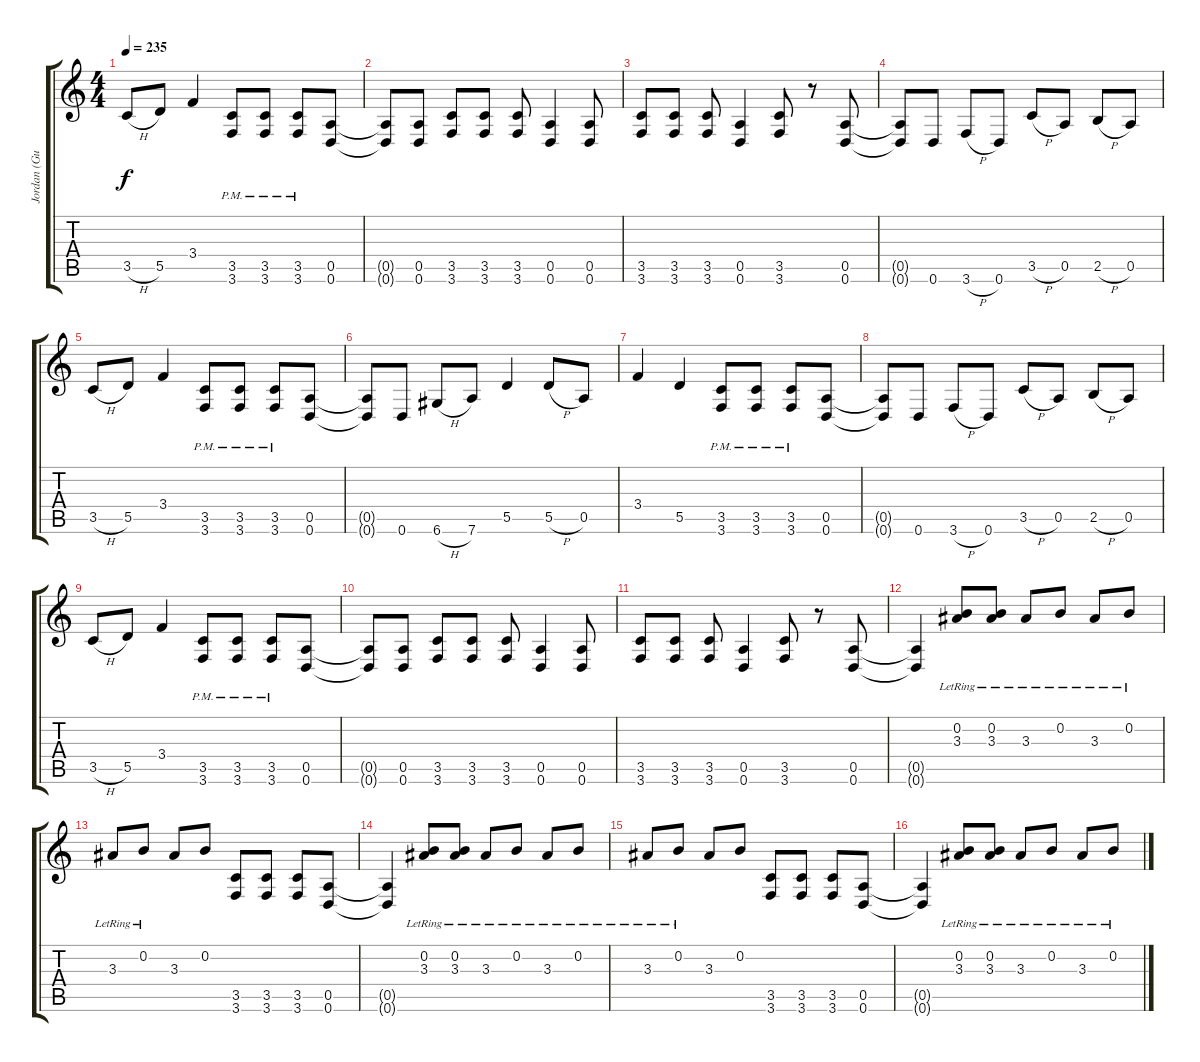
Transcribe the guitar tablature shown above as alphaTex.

\track ("Jordan (Guitar left)" "Jordan (Gu") {instrument distortionguitar}
\staff {score tabs}
\tuning (E4 B3 G3 D3 A2 D2) {hide}
\ts (4 4)
\tempo 235
\clef g2
\ks c
3.5{h}.8{dy f} 5.5.8 3.4.4 (3.5{pm} 3.6{pm}).8 (3.5{pm} 3.6{pm}).8 (3.5{pm} 3.6{pm}).8 (0.5 0.6).8 |
(0.5{t} 0.6{t}).8 (0.5 0.6).8 (3.5 3.6).8 (3.5 3.6).8 (3.5 3.6).8 (0.5 0.6).4 (0.5 0.6).8 |
(3.5 3.6).8 (3.5 3.6).8 (3.5 3.6).8 (0.5 0.6).4 (3.5 3.6).8 r.8 (0.5 0.6).8 |
(0.5{t} 0.6{t}).8 0.6.8 3.6{h}.8 0.6.8 3.5{h}.8 0.5.8 2.5{h}.8 0.5.8 |
3.5{h}.8 5.5.8 3.4.4 (3.5{pm} 3.6{pm}).8 (3.5{pm} 3.6{pm}).8 (3.5{pm} 3.6{pm}).8 (0.5 0.6).8 |
(0.5{t} 0.6{t}).8 0.6.8 6.6{h}.8 7.6.8 5.5.4 5.5{h}.8 0.5.8 |
3.4.4 5.5.4 (3.5{pm} 3.6{pm}).8 (3.5{pm} 3.6{pm}).8 (3.5{pm} 3.6{pm}).8 (0.5 0.6).8 |
(0.5{t} 0.6{t}).8 0.6.8 3.6{h}.8 0.6.8 3.5{h}.8 0.5.8 2.5{h}.8 0.5.8 |
3.5{h}.8 5.5.8 3.4.4 (3.5{pm} 3.6{pm}).8 (3.5{pm} 3.6{pm}).8 (3.5{pm} 3.6{pm}).8 (0.5 0.6).8 |
(0.5{t} 0.6{t}).8 (0.5 0.6).8 (3.5 3.6).8 (3.5 3.6).8 (3.5 3.6).8 (0.5 0.6).4 (0.5 0.6).8 |
(3.5 3.6).8 (3.5 3.6).8 (3.5 3.6).8 (0.5 0.6).4 (3.5 3.6).8 r.8 (0.5 0.6).8 |
(0.5{t} 0.6{t}).4 (0.2{lr} 3.3{lr}).8 (0.2{lr} 3.3{lr}).8 3.3{lr}.8 0.2{lr}.8 3.3{lr}.8 0.2{lr}.8 |
3.3{lr}.8 0.2{lr}.8 3.3.8 0.2.8 (3.5 3.6).8 (3.5 3.6).8 (3.5 3.6).8 (0.5 0.6).8 |
(0.5{t} 0.6{t}).4 (0.2{lr} 3.3{lr}).8 (0.2{lr} 3.3{lr}).8 3.3{lr}.8 0.2{lr}.8 3.3{lr}.8 0.2{lr}.8 |
3.3{lr}.8 0.2{lr}.8 3.3.8 0.2.8 (3.5 3.6).8 (3.5 3.6).8 (3.5 3.6).8 (0.5 0.6).8 |
(0.5{t} 0.6{t}).4 (0.2{lr} 3.3{lr}).8 (0.2{lr} 3.3{lr}).8 3.3{lr}.8 0.2{lr}.8 3.3{lr}.8 0.2{lr}.8
